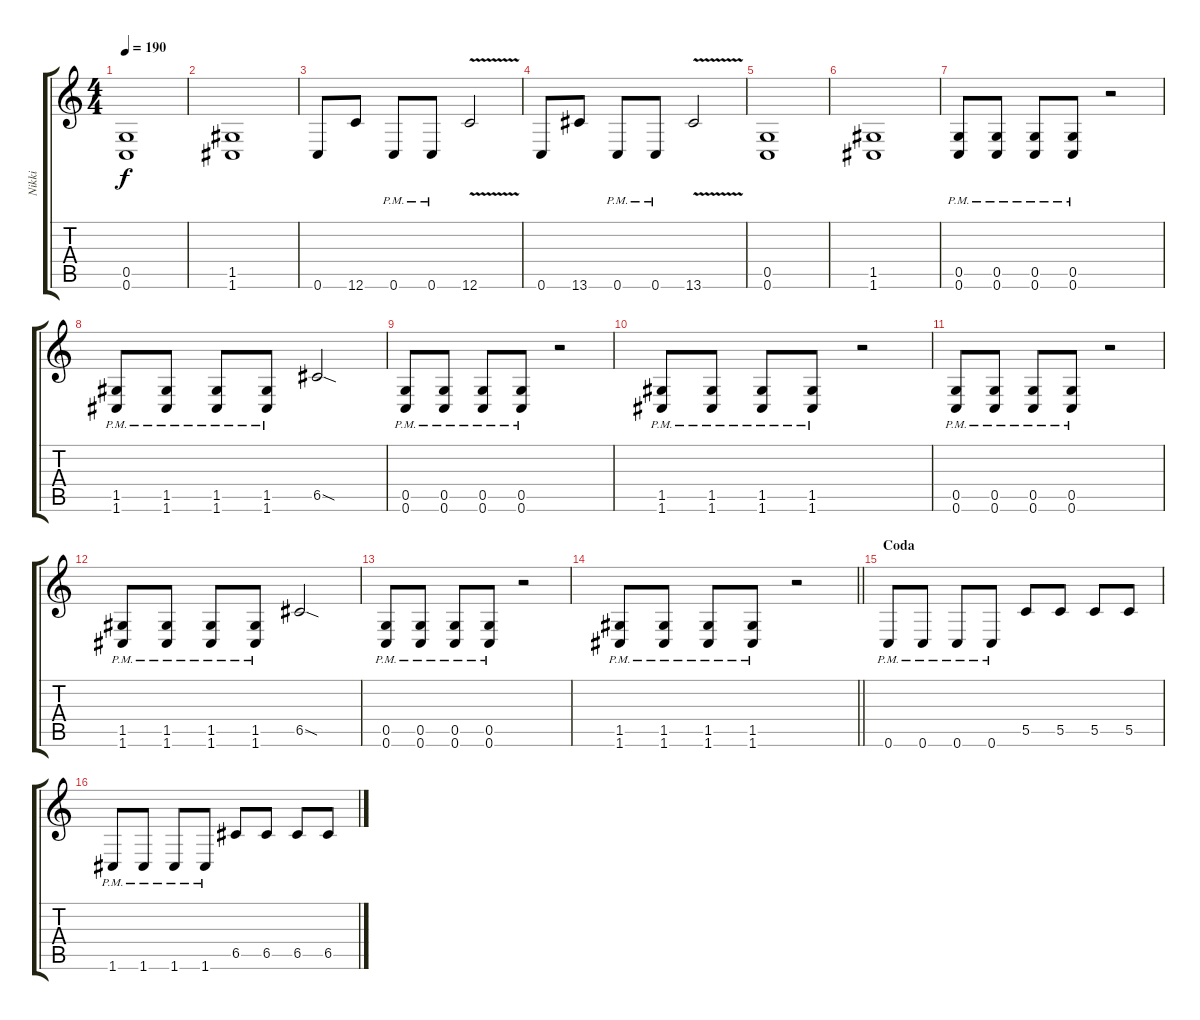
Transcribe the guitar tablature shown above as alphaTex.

\track ("Nikki" "Nikki") {instrument distortionguitar}
\staff {score tabs}
\tuning (D4 A3 F3 C3 G2 C2) {hide}
\ts (4 4)
\tempo 190
\clef g2
\ks c
(0.5 0.6).1{dy f} |
(1.5 1.6).1 |
0.6.8 12.6.8 0.6{pm}.8 0.6{pm}.8 12.6{v}.2 |
0.6.8 13.6.8 0.6{pm}.8 0.6{pm}.8 13.6{v}.2 |
(0.5 0.6).1 |
(1.5 1.6).1 |
(0.5{pm} 0.6{pm}).8 (0.5{pm} 0.6{pm}).8 (0.5{pm} 0.6{pm}).8 (0.5{pm} 0.6{pm}).8 r.2 |
(1.5{pm} 1.6{pm}).8 (1.5{pm} 1.6{pm}).8 (1.5{pm} 1.6{pm}).8 (1.5{pm} 1.6{pm}).8 6.5{sod}.2 |
(0.5{pm} 0.6{pm}).8 (0.5{pm} 0.6{pm}).8 (0.5{pm} 0.6{pm}).8 (0.5{pm} 0.6{pm}).8 r.2 |
(1.5{pm} 1.6{pm}).8 (1.5{pm} 1.6{pm}).8 (1.5{pm} 1.6{pm}).8 (1.5{pm} 1.6{pm}).8 r.2 |
(0.5{pm} 0.6{pm}).8 (0.5{pm} 0.6{pm}).8 (0.5{pm} 0.6{pm}).8 (0.5{pm} 0.6{pm}).8 r.2 |
(1.5{pm} 1.6{pm}).8 (1.5{pm} 1.6{pm}).8 (1.5{pm} 1.6{pm}).8 (1.5{pm} 1.6{pm}).8 6.5{sod}.2 |
(0.5{pm} 0.6{pm}).8 (0.5{pm} 0.6{pm}).8 (0.5{pm} 0.6{pm}).8 (0.5{pm} 0.6{pm}).8 r.2 |
\barLineRight lightlight
(1.5{pm} 1.6{pm}).8 (1.5{pm} 1.6{pm}).8 (1.5{pm} 1.6{pm}).8 (1.5{pm} 1.6{pm}).8 r.2 |
\section ("" "Coda")
0.6{pm}.8 0.6{pm}.8 0.6{pm}.8 0.6{pm}.8 5.5.8 5.5.8 5.5.8 5.5.8 |
1.6{pm}.8 1.6{pm}.8 1.6{pm}.8 1.6{pm}.8 6.5.8 6.5.8 6.5.8 6.5.8
